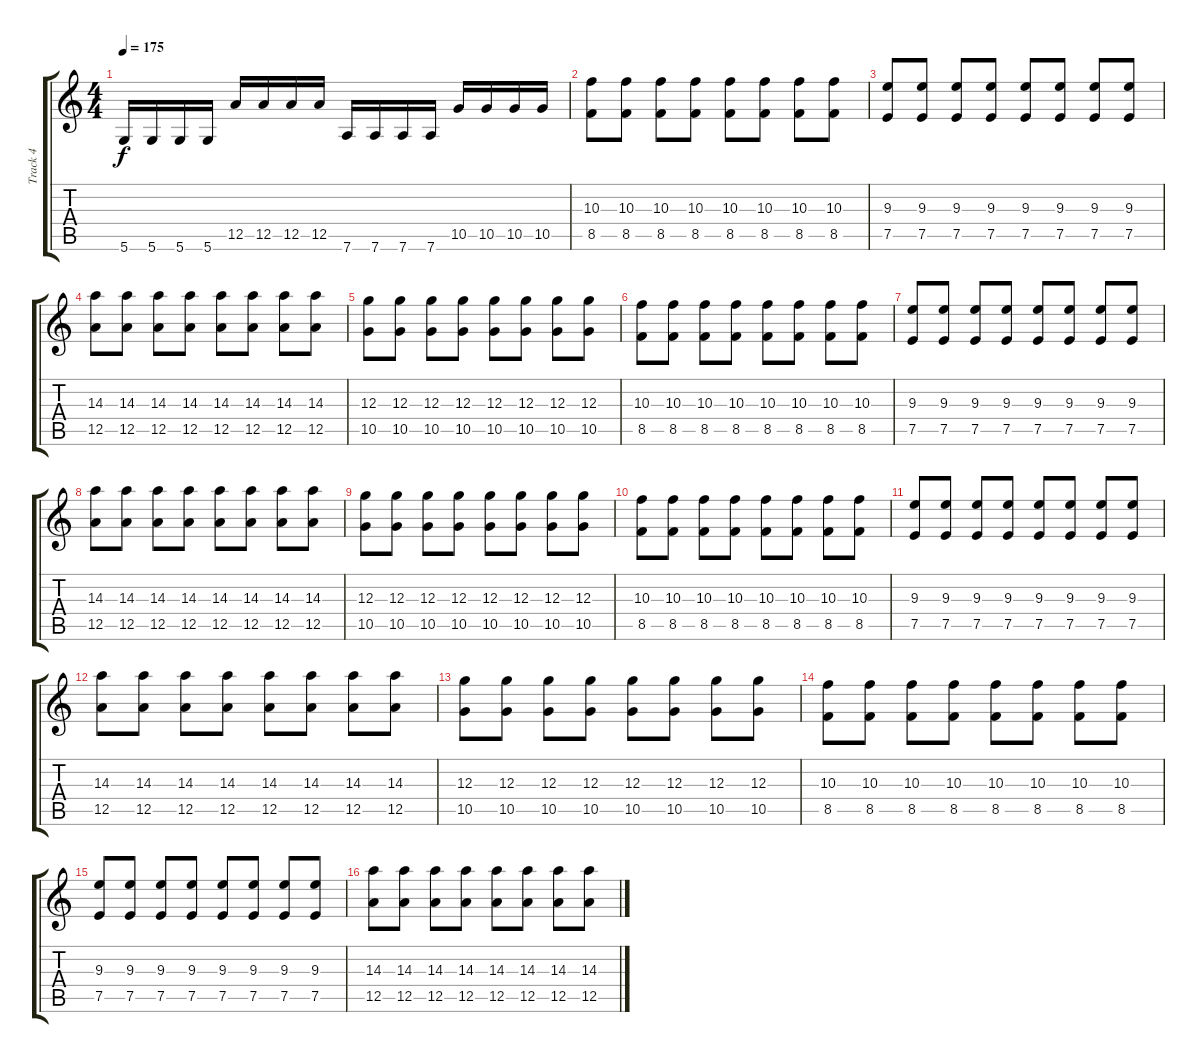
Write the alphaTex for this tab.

\track ("Track 4" "Track 4") {instrument distortionguitar}
\staff {score tabs}
\tuning (E4 B3 G3 D3 A2 D2) {hide}
\ts (4 4)
\tempo 175
\clef g2
\ks c
5.6.16{dy f} 5.6.16 5.6.16 5.6.16 12.5.16 12.5.16 12.5.16 12.5.16 7.6.16 7.6.16 7.6.16 7.6.16 10.5.16 10.5.16 10.5.16 10.5.16 |
(10.3 8.5).8 (10.3 8.5).8 (10.3 8.5).8 (10.3 8.5).8 (10.3 8.5).8 (10.3 8.5).8 (10.3 8.5).8 (10.3 8.5).8 |
(9.3 7.5).8 (9.3 7.5).8 (9.3 7.5).8 (9.3 7.5).8 (9.3 7.5).8 (9.3 7.5).8 (9.3 7.5).8 (9.3 7.5).8 |
(14.3 12.5).8 (14.3 12.5).8 (14.3 12.5).8 (14.3 12.5).8 (14.3 12.5).8 (14.3 12.5).8 (14.3 12.5).8 (14.3 12.5).8 |
(12.3 10.5).8 (12.3 10.5).8 (12.3 10.5).8 (12.3 10.5).8 (12.3 10.5).8 (12.3 10.5).8 (12.3 10.5).8 (12.3 10.5).8 |
(10.3 8.5).8 (10.3 8.5).8 (10.3 8.5).8 (10.3 8.5).8 (10.3 8.5).8 (10.3 8.5).8 (10.3 8.5).8 (10.3 8.5).8 |
(9.3 7.5).8 (9.3 7.5).8 (9.3 7.5).8 (9.3 7.5).8 (9.3 7.5).8 (9.3 7.5).8 (9.3 7.5).8 (9.3 7.5).8 |
(14.3 12.5).8 (14.3 12.5).8 (14.3 12.5).8 (14.3 12.5).8 (14.3 12.5).8 (14.3 12.5).8 (14.3 12.5).8 (14.3 12.5).8 |
(12.3 10.5).8 (12.3 10.5).8 (12.3 10.5).8 (12.3 10.5).8 (12.3 10.5).8 (12.3 10.5).8 (12.3 10.5).8 (12.3 10.5).8 |
(10.3 8.5).8 (10.3 8.5).8 (10.3 8.5).8 (10.3 8.5).8 (10.3 8.5).8 (10.3 8.5).8 (10.3 8.5).8 (10.3 8.5).8 |
(9.3 7.5).8 (9.3 7.5).8 (9.3 7.5).8 (9.3 7.5).8 (9.3 7.5).8 (9.3 7.5).8 (9.3 7.5).8 (9.3 7.5).8 |
(14.3 12.5).8 (14.3 12.5).8 (14.3 12.5).8 (14.3 12.5).8 (14.3 12.5).8 (14.3 12.5).8 (14.3 12.5).8 (14.3 12.5).8 |
(12.3 10.5).8 (12.3 10.5).8 (12.3 10.5).8 (12.3 10.5).8 (12.3 10.5).8 (12.3 10.5).8 (12.3 10.5).8 (12.3 10.5).8 |
(10.3 8.5).8 (10.3 8.5).8 (10.3 8.5).8 (10.3 8.5).8 (10.3 8.5).8 (10.3 8.5).8 (10.3 8.5).8 (10.3 8.5).8 |
(9.3 7.5).8 (9.3 7.5).8 (9.3 7.5).8 (9.3 7.5).8 (9.3 7.5).8 (9.3 7.5).8 (9.3 7.5).8 (9.3 7.5).8 |
(14.3 12.5).8 (14.3 12.5).8 (14.3 12.5).8 (14.3 12.5).8 (14.3 12.5).8 (14.3 12.5).8 (14.3 12.5).8 (14.3 12.5).8
